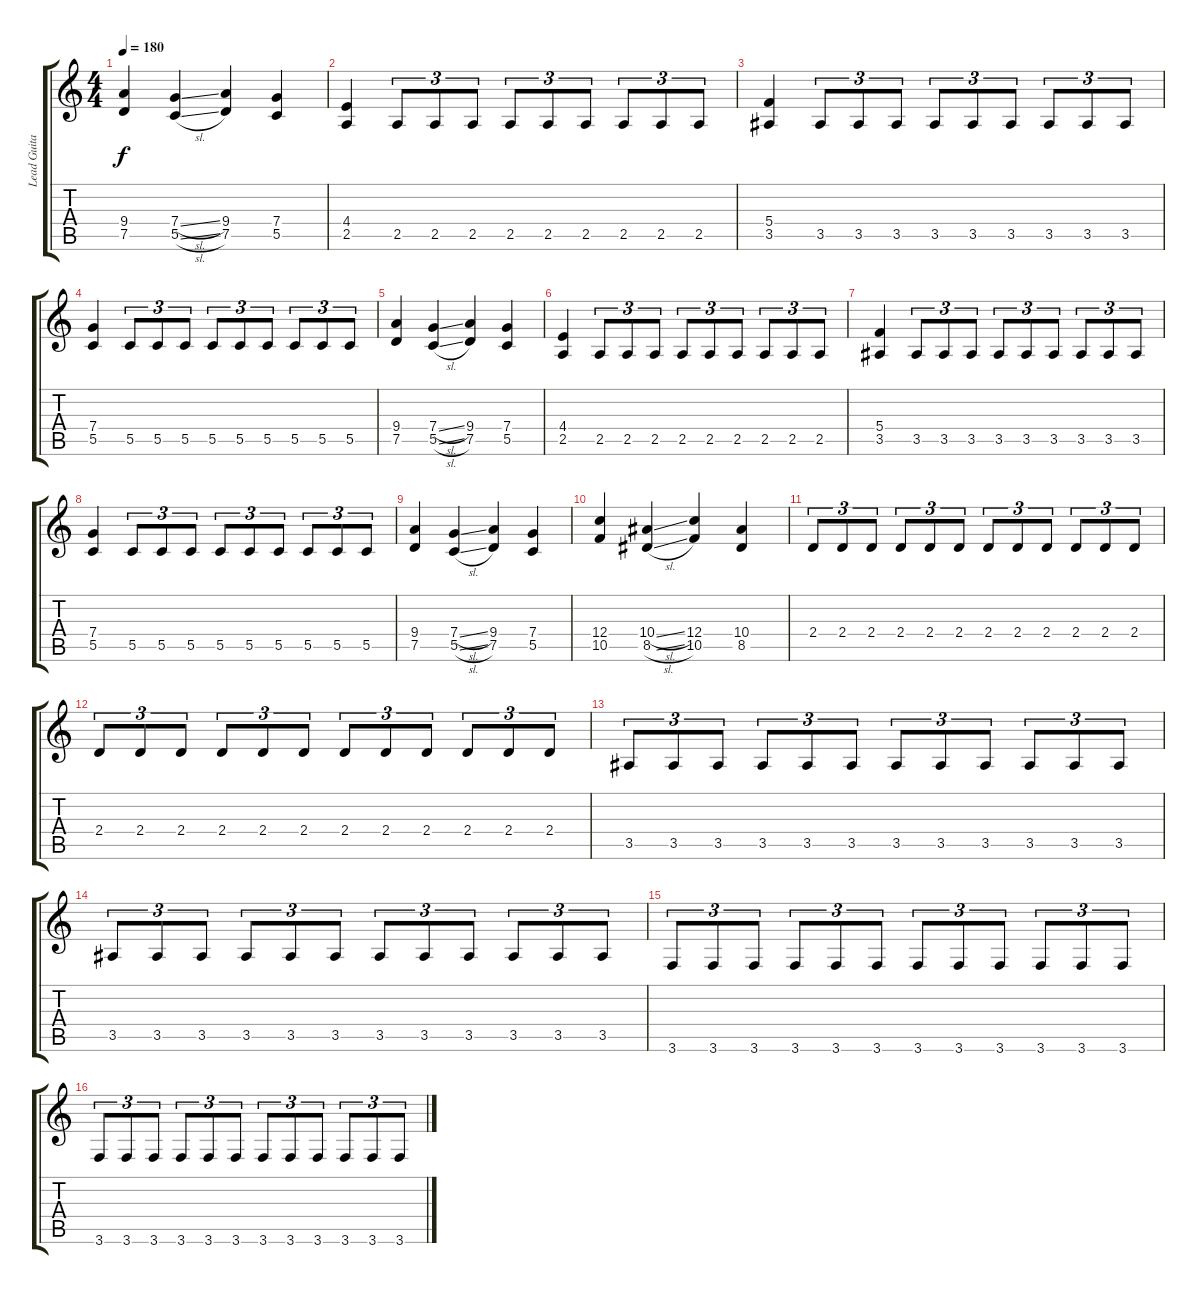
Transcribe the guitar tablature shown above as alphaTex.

\track ("Lead Guitar" "Lead Guita") {instrument distortionguitar}
\staff {score tabs}
\tuning (D4 A3 F3 C3 G2 D2) {hide}
\ts (4 4)
\tempo 180
\clef g2
\ks c
(9.4 7.5).4{dy f} (7.4{sl} 5.5{sl}).4 (9.4 7.5).4 (7.4 5.5).4 |
(4.4 2.5).4 2.5.8{tu (3 2)} 2.5.8{tu (3 2)} 2.5.8{tu (3 2)} 2.5.8{tu (3 2)} 2.5.8{tu (3 2)} 2.5.8{tu (3 2)} 2.5.8{tu (3 2)} 2.5.8{tu (3 2)} 2.5.8{tu (3 2)} |
(5.4 3.5).4 3.5.8{tu (3 2)} 3.5.8{tu (3 2)} 3.5.8{tu (3 2)} 3.5.8{tu (3 2)} 3.5.8{tu (3 2)} 3.5.8{tu (3 2)} 3.5.8{tu (3 2)} 3.5.8{tu (3 2)} 3.5.8{tu (3 2)} |
(7.4 5.5).4 5.5.8{tu (3 2)} 5.5.8{tu (3 2)} 5.5.8{tu (3 2)} 5.5.8{tu (3 2)} 5.5.8{tu (3 2)} 5.5.8{tu (3 2)} 5.5.8{tu (3 2)} 5.5.8{tu (3 2)} 5.5.8{tu (3 2)} |
(9.4 7.5).4 (7.4{sl} 5.5{sl}).4 (9.4 7.5).4 (7.4 5.5).4 |
(4.4 2.5).4 2.5.8{tu (3 2)} 2.5.8{tu (3 2)} 2.5.8{tu (3 2)} 2.5.8{tu (3 2)} 2.5.8{tu (3 2)} 2.5.8{tu (3 2)} 2.5.8{tu (3 2)} 2.5.8{tu (3 2)} 2.5.8{tu (3 2)} |
(5.4 3.5).4 3.5.8{tu (3 2)} 3.5.8{tu (3 2)} 3.5.8{tu (3 2)} 3.5.8{tu (3 2)} 3.5.8{tu (3 2)} 3.5.8{tu (3 2)} 3.5.8{tu (3 2)} 3.5.8{tu (3 2)} 3.5.8{tu (3 2)} |
(7.4 5.5).4 5.5.8{tu (3 2)} 5.5.8{tu (3 2)} 5.5.8{tu (3 2)} 5.5.8{tu (3 2)} 5.5.8{tu (3 2)} 5.5.8{tu (3 2)} 5.5.8{tu (3 2)} 5.5.8{tu (3 2)} 5.5.8{tu (3 2)} |
(9.4 7.5).4 (7.4{sl} 5.5{sl}).4 (9.4 7.5).4 (7.4 5.5).4 |
(12.4 10.5).4 (10.4{sl} 8.5{sl}).4 (12.4 10.5).4 (10.4 8.5).4 |
2.4.8{tu (3 2)} 2.4.8{tu (3 2)} 2.4.8{tu (3 2)} 2.4.8{tu (3 2)} 2.4.8{tu (3 2)} 2.4.8{tu (3 2)} 2.4.8{tu (3 2)} 2.4.8{tu (3 2)} 2.4.8{tu (3 2)} 2.4.8{tu (3 2)} 2.4.8{tu (3 2)} 2.4.8{tu (3 2)} |
2.4.8{tu (3 2)} 2.4.8{tu (3 2)} 2.4.8{tu (3 2)} 2.4.8{tu (3 2)} 2.4.8{tu (3 2)} 2.4.8{tu (3 2)} 2.4.8{tu (3 2)} 2.4.8{tu (3 2)} 2.4.8{tu (3 2)} 2.4.8{tu (3 2)} 2.4.8{tu (3 2)} 2.4.8{tu (3 2)} |
3.5.8{tu (3 2)} 3.5.8{tu (3 2)} 3.5.8{tu (3 2)} 3.5.8{tu (3 2)} 3.5.8{tu (3 2)} 3.5.8{tu (3 2)} 3.5.8{tu (3 2)} 3.5.8{tu (3 2)} 3.5.8{tu (3 2)} 3.5.8{tu (3 2)} 3.5.8{tu (3 2)} 3.5.8{tu (3 2)} |
3.5.8{tu (3 2)} 3.5.8{tu (3 2)} 3.5.8{tu (3 2)} 3.5.8{tu (3 2)} 3.5.8{tu (3 2)} 3.5.8{tu (3 2)} 3.5.8{tu (3 2)} 3.5.8{tu (3 2)} 3.5.8{tu (3 2)} 3.5.8{tu (3 2)} 3.5.8{tu (3 2)} 3.5.8{tu (3 2)} |
3.6.8{tu (3 2)} 3.6.8{tu (3 2)} 3.6.8{tu (3 2)} 3.6.8{tu (3 2)} 3.6.8{tu (3 2)} 3.6.8{tu (3 2)} 3.6.8{tu (3 2)} 3.6.8{tu (3 2)} 3.6.8{tu (3 2)} 3.6.8{tu (3 2)} 3.6.8{tu (3 2)} 3.6.8{tu (3 2)} |
3.6.8{tu (3 2)} 3.6.8{tu (3 2)} 3.6.8{tu (3 2)} 3.6.8{tu (3 2)} 3.6.8{tu (3 2)} 3.6.8{tu (3 2)} 3.6.8{tu (3 2)} 3.6.8{tu (3 2)} 3.6.8{tu (3 2)} 3.6.8{tu (3 2)} 3.6.8{tu (3 2)} 3.6.8{tu (3 2)}
